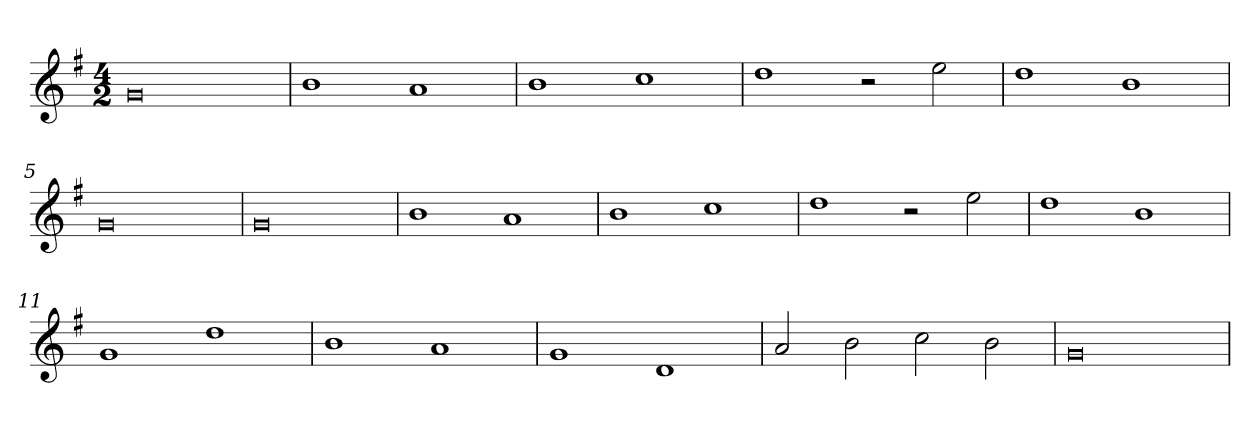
**kern
*part1
*staff1
*clefG2
*k[f#]
*G:
*M4/2
=
0g
=1
1b
1a
=2
1b
1cc
=3
1dd
2r
2ee
=4
1dd
1b
=5
0g
=6
0g
=7
1b
1a
=8
1b
1cc
=9
1dd
2r
2ee
=10
1dd
1b
=11
1g
1dd
=12
1b
1a
=13
1g
1d
=14
2a
2b
2cc
2b
=15
0g
=
*-
